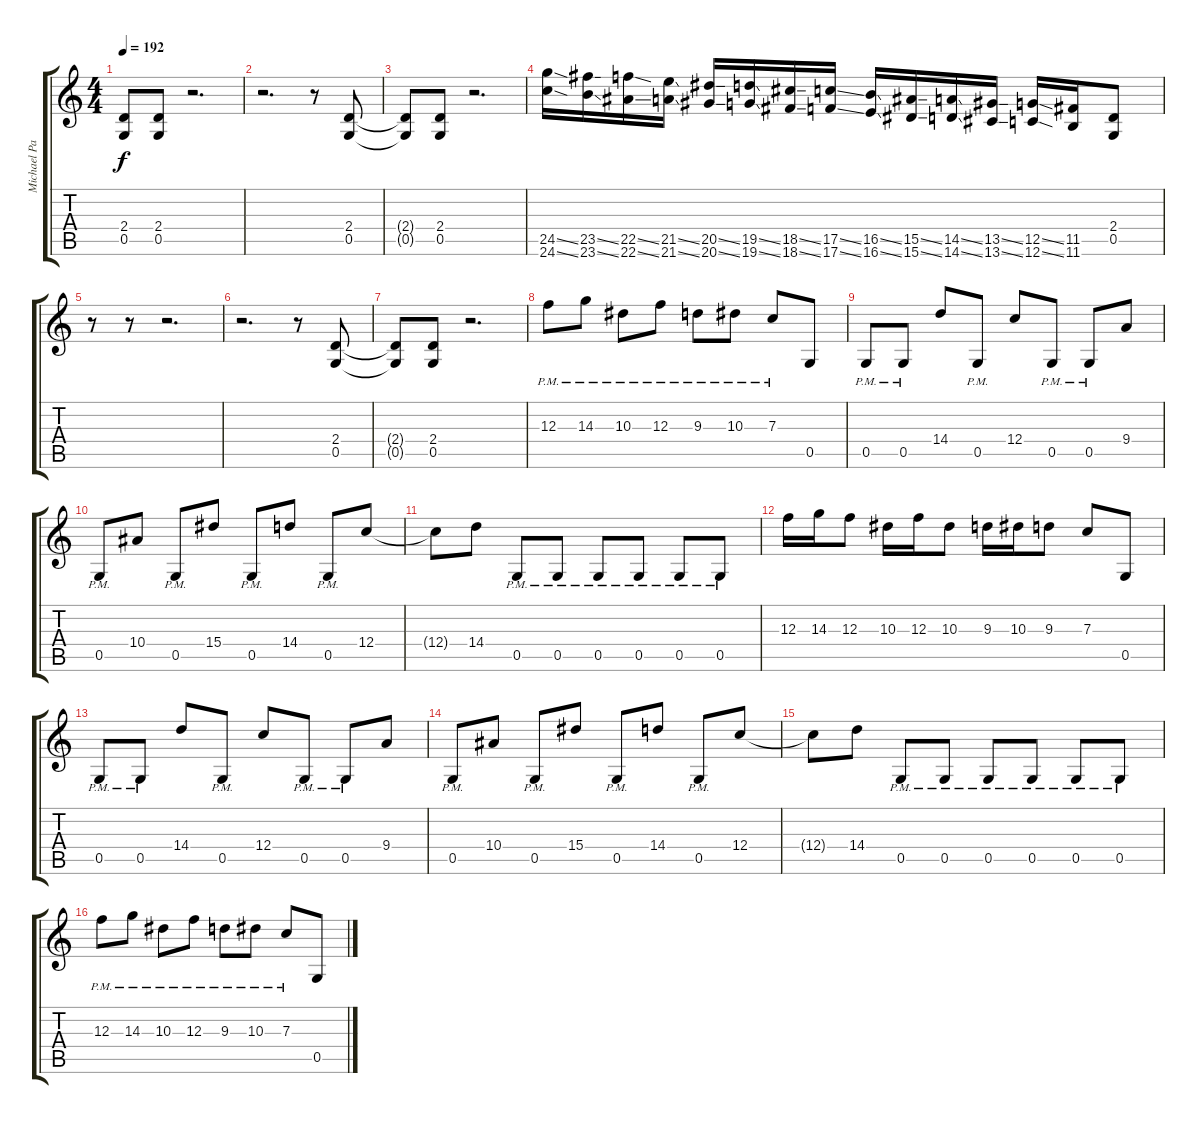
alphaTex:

\track ("Michael Padget" "Michael Pa") {instrument distortionguitar}
\staff {score tabs}
\tuning (C4 A3 F3 C3 G2 C2) {hide}
\ts (4 4)
\tempo 192
\clef g2
\ks c
(2.4 0.5).8{dy f instrument distortionguitar} (2.4 0.5).8 r.2{d} |
r.2{d} r.8 (2.4 0.5).8 |
(2.4{t} 0.5{t}).8 (2.4 0.5).8 r.2{d} |
(24.5{ss} 24.6{ss}).16{volume 10} (23.5{ss} 23.6{ss}).16 (22.5{ss} 22.6{ss}).16 (21.5{ss} 21.6{ss}).16 (20.5{ss} 20.6{ss}).16 (19.5{ss} 19.6{ss}).16 (18.5{ss} 18.6{ss}).16 (17.5{ss} 17.6{ss}).16 (16.5{ss} 16.6{ss}).16 (15.5{ss} 15.6{ss}).16 (14.5{ss} 14.6{ss}).16 (13.5{ss} 13.6{ss}).16 (12.5{ss} 12.6{ss}).16 (11.5 11.6).16 (2.4 0.5).8 |
r.8{volume 13} r.8 r.2{d} |
r.2{d} r.8 (2.4 0.5).8 |
(2.4{t} 0.5{t}).8 (2.4 0.5).8 r.2{d} |
12.3{pm}.8 14.3{pm}.8 10.3{pm}.8 12.3{pm}.8 9.3{pm}.8 10.3{pm}.8 7.3{pm}.8 0.5.8 |
0.5{pm}.8 0.5{pm}.8 14.4.8 0.5{pm}.8 12.4.8 0.5{pm}.8 0.5{pm}.8 9.4.8 |
0.5{pm}.8 10.4.8 0.5{pm}.8 15.4.8 0.5{pm}.8 14.4.8 0.5{pm}.8 12.4.8 |
12.4{t}.8 14.4.8 0.5{pm}.8 0.5{pm}.8 0.5{pm}.8 0.5{pm}.8 0.5{pm}.8 0.5{pm}.8 |
12.3.16 14.3.16 12.3.8 10.3.16 12.3.16 10.3.8 9.3.16 10.3.16 9.3.8 7.3.8 0.5.8 |
0.5{pm}.8 0.5{pm}.8 14.4.8 0.5{pm}.8 12.4.8 0.5{pm}.8 0.5{pm}.8 9.4.8 |
0.5{pm}.8 10.4.8 0.5{pm}.8 15.4.8 0.5{pm}.8 14.4.8 0.5{pm}.8 12.4.8 |
12.4{t}.8 14.4.8 0.5{pm}.8 0.5{pm}.8 0.5{pm}.8 0.5{pm}.8 0.5{pm}.8 0.5{pm}.8 |
12.3{pm}.8 14.3{pm}.8 10.3{pm}.8 12.3{pm}.8 9.3{pm}.8 10.3{pm}.8 7.3{pm}.8 0.5.8
